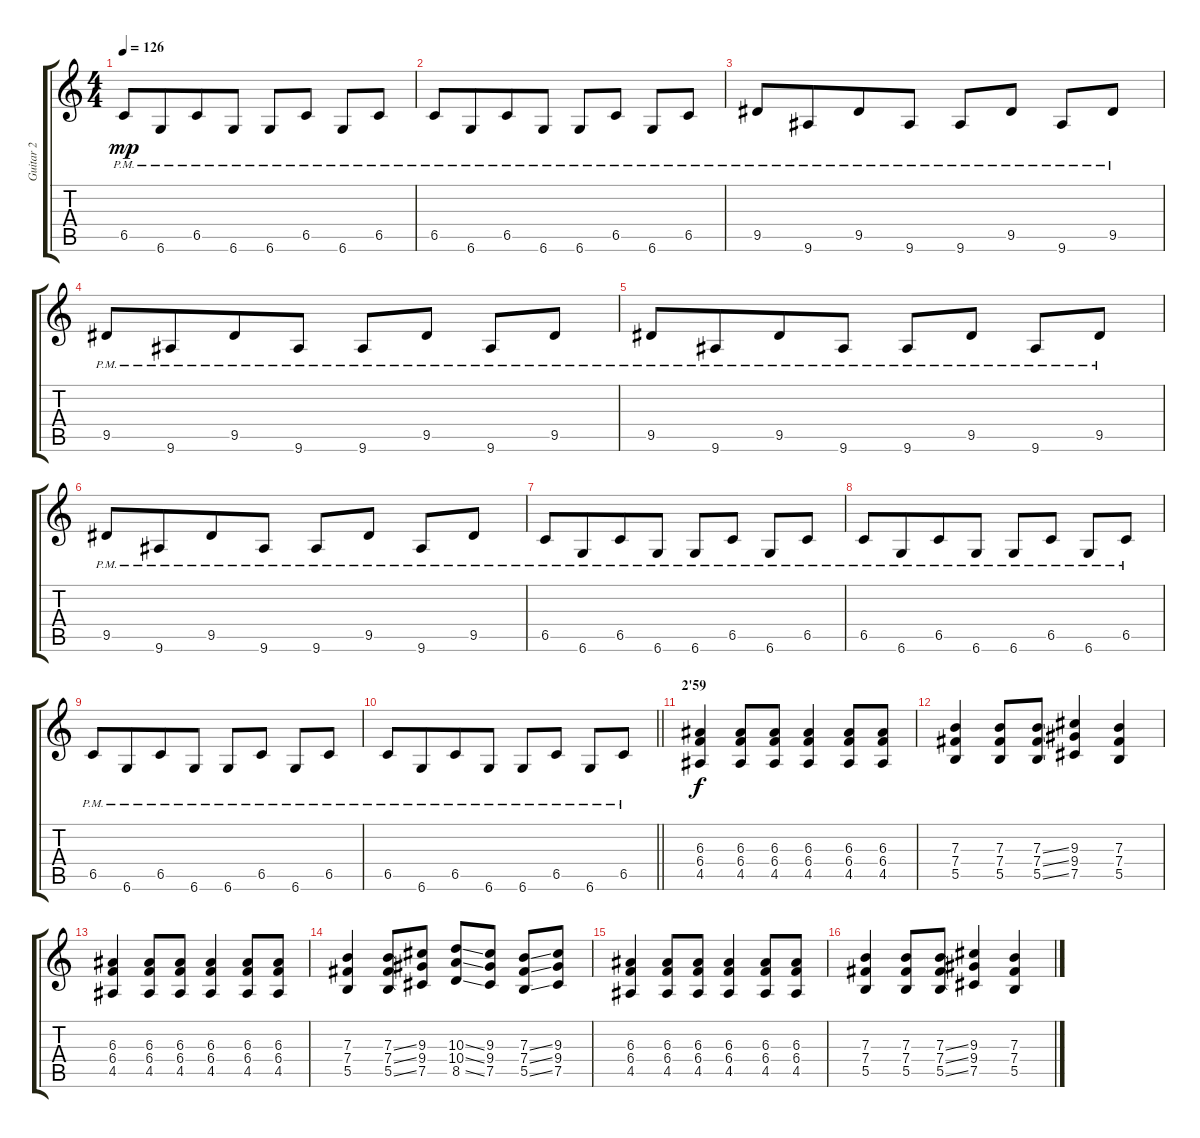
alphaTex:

\track ("Guitar 2" "Guitar 2") {instrument distortionguitar}
\staff {score tabs}
\tuning (Db4 Ab3 E3 B2 Gb2 Db2) {hide}
\ts (4 4)
\tempo 126
\clef g2
\ks c
6.5{pm}.8{dy mp} 6.6{pm}.8{beam merge} 6.5{pm}.8 6.6{pm}.8 6.6{pm}.8{beam merge} 6.5{pm}.8 6.6{pm}.8 6.5{pm}.8 |
6.5{pm}.8 6.6{pm}.8{beam merge} 6.5{pm}.8 6.6{pm}.8 6.6{pm}.8{beam merge} 6.5{pm}.8 6.6{pm}.8 6.5{pm}.8 |
9.5{pm}.8 9.6{pm}.8{beam merge} 9.5{pm}.8 9.6{pm}.8 9.6{pm}.8{beam merge} 9.5{pm}.8 9.6{pm}.8{beam merge} 9.5{pm}.8 |
9.5{pm}.8 9.6{pm}.8{beam merge} 9.5{pm}.8 9.6{pm}.8 9.6{pm}.8{beam merge} 9.5{pm}.8 9.6{pm}.8{beam merge} 9.5{pm}.8 |
9.5{pm}.8 9.6{pm}.8{beam merge} 9.5{pm}.8 9.6{pm}.8 9.6{pm}.8{beam merge} 9.5{pm}.8 9.6{pm}.8{beam merge} 9.5{pm}.8 |
9.5{pm}.8 9.6{pm}.8{beam merge} 9.5{pm}.8 9.6{pm}.8 9.6{pm}.8{beam merge} 9.5{pm}.8 9.6{pm}.8{beam merge} 9.5{pm}.8 |
6.5{pm}.8 6.6{pm}.8{beam merge} 6.5{pm}.8 6.6{pm}.8 6.6{pm}.8{beam merge} 6.5{pm}.8 6.6{pm}.8 6.5{pm}.8 |
6.5{pm}.8 6.6{pm}.8{beam merge} 6.5{pm}.8 6.6{pm}.8 6.6{pm}.8{beam merge} 6.5{pm}.8 6.6{pm}.8 6.5{pm}.8 |
6.5{pm}.8 6.6{pm}.8{beam merge} 6.5{pm}.8 6.6{pm}.8 6.6{pm}.8{beam merge} 6.5{pm}.8 6.6{pm}.8 6.5{pm}.8 |
\barLineRight lightlight
6.5{pm}.8 6.6{pm}.8{beam merge} 6.5{pm}.8 6.6{pm}.8 6.6{pm}.8{beam merge} 6.5{pm}.8 6.6{pm}.8 6.5{pm}.8 |
\section ("" "2'59")
(6.3 6.4 4.5).4{dy f} (6.3 6.4 4.5).8 (6.3 6.4 4.5).8{beam merge} (6.3 6.4 4.5).4{beam split} (6.3 6.4 4.5).8{beam merge} (6.3 6.4 4.5).8 |
(7.3 7.4 5.5).4 (7.3 7.4 5.5).8 (7.3{ss} 7.4{ss} 5.5{ss}).8{beam merge} (9.3 9.4 7.5).4 (7.3 7.4 5.5).4 |
(6.3 6.4 4.5).4 (6.3 6.4 4.5).8 (6.3 6.4 4.5).8{beam merge} (6.3 6.4 4.5).4{beam split} (6.3 6.4 4.5).8{beam merge} (6.3 6.4 4.5).8 |
(7.3 7.4 5.5).4 (7.3{ss} 7.4{ss} 5.5{ss}).8{beam merge} (9.3 9.4 7.5).8 (10.3{ss} 10.4{ss} 8.5{ss}).8 (9.3 9.4 7.5).8{beam split} (7.3{ss} 7.4{ss} 5.5{ss}).8{beam merge} (9.3 9.4 7.5).8 |
(6.3 6.4 4.5).4 (6.3 6.4 4.5).8 (6.3 6.4 4.5).8{beam merge} (6.3 6.4 4.5).4{beam split} (6.3 6.4 4.5).8{beam merge} (6.3 6.4 4.5).8 |
(7.3 7.4 5.5).4 (7.3 7.4 5.5).8 (7.3{ss} 7.4{ss} 5.5{ss}).8{beam merge} (9.3 9.4 7.5).4 (7.3 7.4 5.5).4
